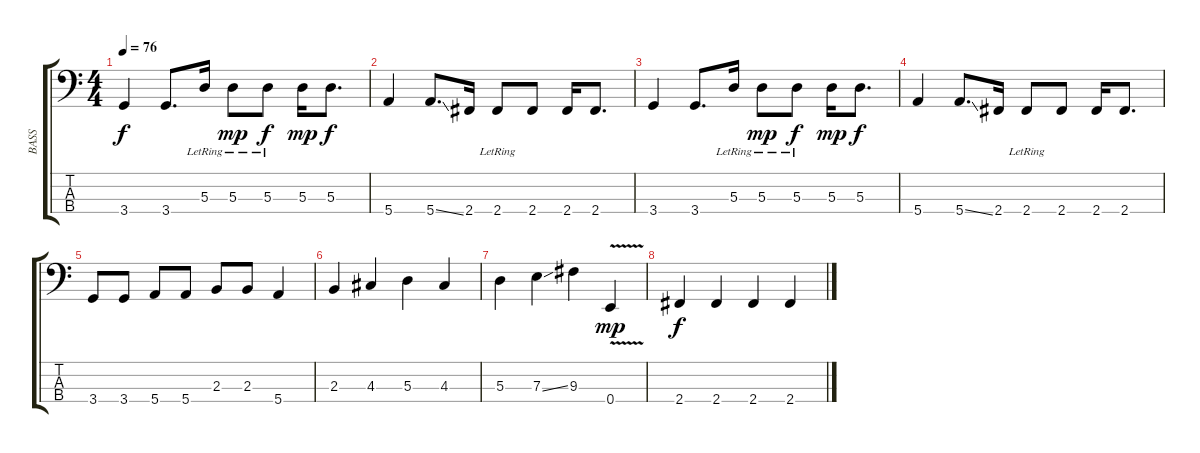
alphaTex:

\track ("BASS" "BASS") {instrument fretlessbass}
\staff {score tabs}
\tuning (G2 D2 A1 E1) {hide}
\ts (4 4)
\tempo 76
\clef f4
\ks c
3.4.4{dy f} 3.4.8{d} 5.3{lr}.16 5.3{lr}.8{dy mp} 5.3{lr}.8{dy f} 5.3.16{dy mp} 5.3.8{d dy f} |
5.4.4 5.4{ss}.8{d} 2.4.16 2.4{lr}.8 2.4.8 2.4.16 2.4.8{d} |
3.4.4 3.4.8{d} 5.3{lr}.16 5.3{lr}.8{dy mp} 5.3{lr}.8{dy f} 5.3.16{dy mp} 5.3.8{d dy f} |
5.4.4 5.4{ss}.8{d} 2.4.16 2.4{lr}.8 2.4.8 2.4.16 2.4.8{d} |
3.4.8 3.4.8 5.4.8 5.4.8 2.3.8 2.3.8 5.4.4 |
2.3.4 4.3.4 5.3.4 4.3.4 |
5.3.4 7.3{ss}.4 9.3.4 0.4{v}.4{dy mp} |
2.4.4{dy f} 2.4.4 2.4.4 2.4.4
